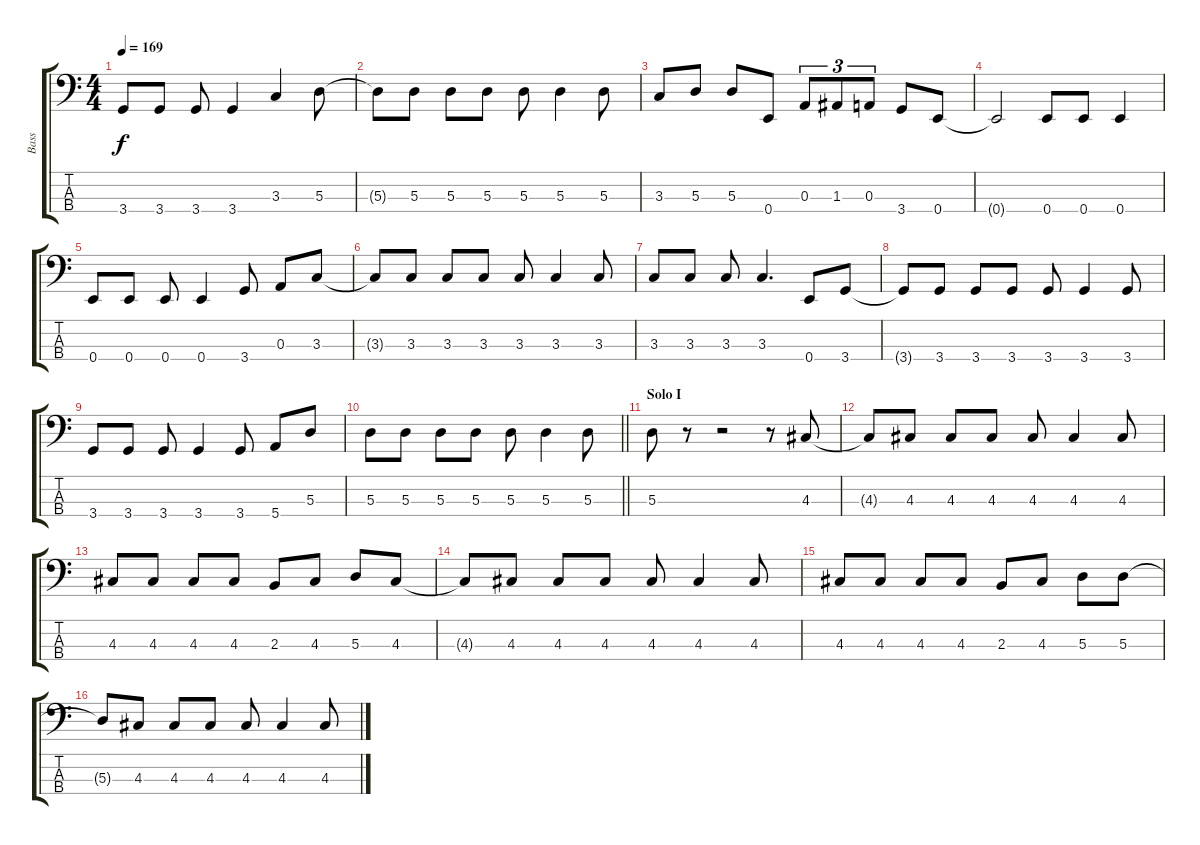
\track ("Bass" "Bass") {instrument fretlessbass}
\staff {score tabs}
\tuning (G2 D2 A1 E1) {hide}
\ts (4 4)
\tempo 169
\clef f4
\ks c
3.4.8{dy f} 3.4.8 3.4.8 3.4.4 3.3.4 5.3.8 |
5.3{t}.8 5.3.8 5.3.8 5.3.8 5.3.8 5.3.4 5.3.8 |
3.3.8 5.3.8 5.3.8 0.4.8 0.3.8{tu (3 2)} 1.3.8{tu (3 2)} 0.3.8{tu (3 2)} 3.4.8 0.4.8 |
0.4{t}.2 0.4.8 0.4.8 0.4.4 |
0.4.8 0.4.8 0.4.8 0.4.4 3.4.8 0.3.8 3.3.8 |
3.3{t}.8 3.3.8 3.3.8 3.3.8 3.3.8 3.3.4 3.3.8 |
3.3.8 3.3.8 3.3.8 3.3.4{d} 0.4.8 3.4.8 |
3.4{t}.8 3.4.8 3.4.8 3.4.8 3.4.8 3.4.4 3.4.8 |
3.4.8 3.4.8 3.4.8 3.4.4 3.4.8 5.4.8 5.3.8 |
\barLineRight lightlight
5.3.8 5.3.8 5.3.8 5.3.8 5.3.8 5.3.4 5.3.8 |
\section ("" "Solo I")
5.3.8 r.8 r.2 r.8 4.3.8 |
4.3{t}.8 4.3.8 4.3.8 4.3.8 4.3.8 4.3.4 4.3.8 |
4.3.8 4.3.8 4.3.8 4.3.8 2.3.8 4.3.8 5.3.8 4.3.8 |
4.3{t}.8 4.3.8 4.3.8 4.3.8 4.3.8 4.3.4 4.3.8 |
4.3.8 4.3.8 4.3.8 4.3.8 2.3.8 4.3.8 5.3.8 5.3.8 |
5.3{t}.8 4.3.8 4.3.8 4.3.8 4.3.8 4.3.4 4.3.8
